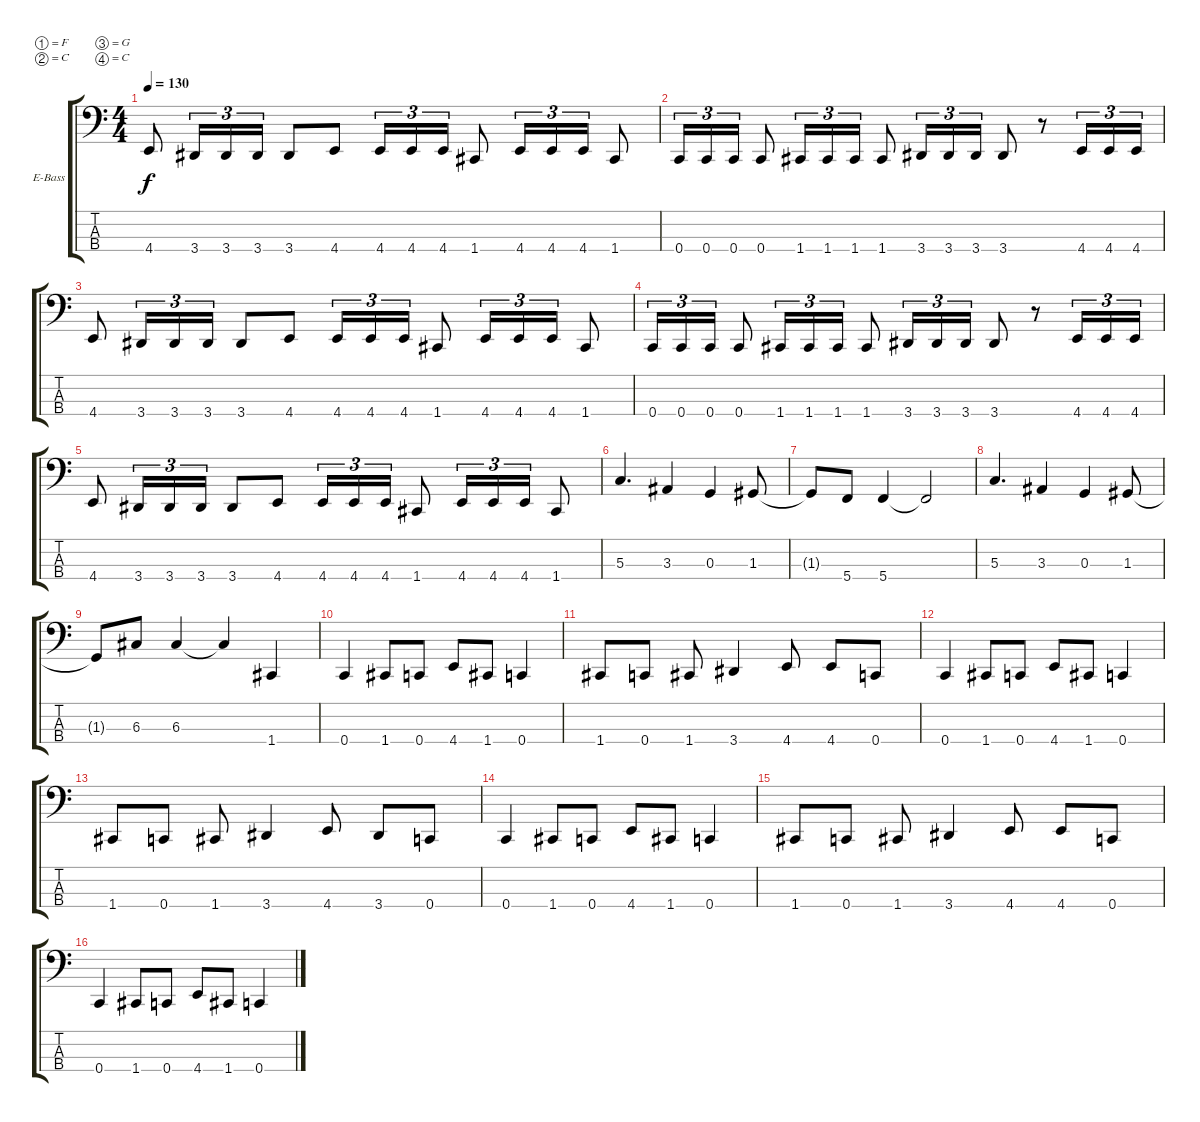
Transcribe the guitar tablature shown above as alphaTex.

\bracketExtendMode groupsimilarinstruments
\firstSystemTrackNameOrientation horizontal
\otherSystemsTrackNameOrientation horizontal
\track ("Electric Bass" "E-Bass") {instrument electricbassfinger}
\staff {score tabs}
\tuning (F2 C2 G1 C1)
\ts (4 4)
\tempo 130
\clef f4
\scale
0.333333
\ks c
4.4.8{dy f} 3.4.16{tu (3 2)} 3.4.16{tu (3 2)} 3.4.16{tu (3 2)} 3.4.8 4.4.8 4.4.16{tu (3 2)} 4.4.16{tu (3 2)} 4.4.16{tu (3 2)} 1.4.8 4.4.16{tu (3 2)} 4.4.16{tu (3 2)} 4.4.16{tu (3 2)} 1.4.8 |
\scale
0.333333 0.4.16{tu (3 2)} 0.4.16{tu (3 2)} 0.4.16{tu (3 2)} 0.4.8 1.4.16{tu (3 2)} 1.4.16{tu (3 2)} 1.4.16{tu (3 2)} 1.4.8 3.4.16{tu (3 2)} 3.4.16{tu (3 2)} 3.4.16{tu (3 2)} 3.4.8 r.8 4.4.16{tu (3 2)} 4.4.16{tu (3 2)} 4.4.16{tu (3 2)} |
\scale
0.333333 4.4.8 3.4.16{tu (3 2)} 3.4.16{tu (3 2)} 3.4.16{tu (3 2)} 3.4.8 4.4.8 4.4.16{tu (3 2)} 4.4.16{tu (3 2)} 4.4.16{tu (3 2)} 1.4.8 4.4.16{tu (3 2)} 4.4.16{tu (3 2)} 4.4.16{tu (3 2)} 1.4.8 |
\scale
0.333333 0.4.16{tu (3 2)} 0.4.16{tu (3 2)} 0.4.16{tu (3 2)} 0.4.8 1.4.16{tu (3 2)} 1.4.16{tu (3 2)} 1.4.16{tu (3 2)} 1.4.8 3.4.16{tu (3 2)} 3.4.16{tu (3 2)} 3.4.16{tu (3 2)} 3.4.8 r.8 4.4.16{tu (3 2)} 4.4.16{tu (3 2)} 4.4.16{tu (3 2)} |
\scale
0.333333 4.4.8 3.4.16{tu (3 2)} 3.4.16{tu (3 2)} 3.4.16{tu (3 2)} 3.4.8 4.4.8 4.4.16{tu (3 2)} 4.4.16{tu (3 2)} 4.4.16{tu (3 2)} 1.4.8 4.4.16{tu (3 2)} 4.4.16{tu (3 2)} 4.4.16{tu (3 2)} 1.4.8 |
\scale
0.333333 5.3.4{d} 3.3.4 0.3.4 1.3.8 |
\scale
0.333333 1.3{t}.8 5.4.8 5.4.4 5.4{t}.2 |
\scale
0.333333 5.3.4{d} 3.3.4 0.3.4 1.3.8 |
\scale
0.333333 1.3{t}.8 6.3.8 6.3.4 6.3{t}.4 1.4.4 |
\scale
0.333333 0.4.4 1.4.8 0.4.8 4.4.8 1.4.8 0.4.4 |
\scale
0.333333 1.4.8 0.4.8 1.4.8 3.4.4 4.4.8 4.4.8 0.4.8 |
\scale
0.333333 0.4.4 1.4.8 0.4.8 4.4.8 1.4.8 0.4.4 |
\scale
0.333333 1.4.8 0.4.8 1.4.8 3.4.4 4.4.8 3.4.8 0.4.8 |
\scale
0.333333 0.4.4 1.4.8 0.4.8 4.4.8 1.4.8 0.4.4 |
\scale
0.333333 1.4.8 0.4.8 1.4.8 3.4.4 4.4.8 4.4.8 0.4.8 |
\scale
0.333333 0.4.4 1.4.8 0.4.8 4.4.8 1.4.8 0.4.4
